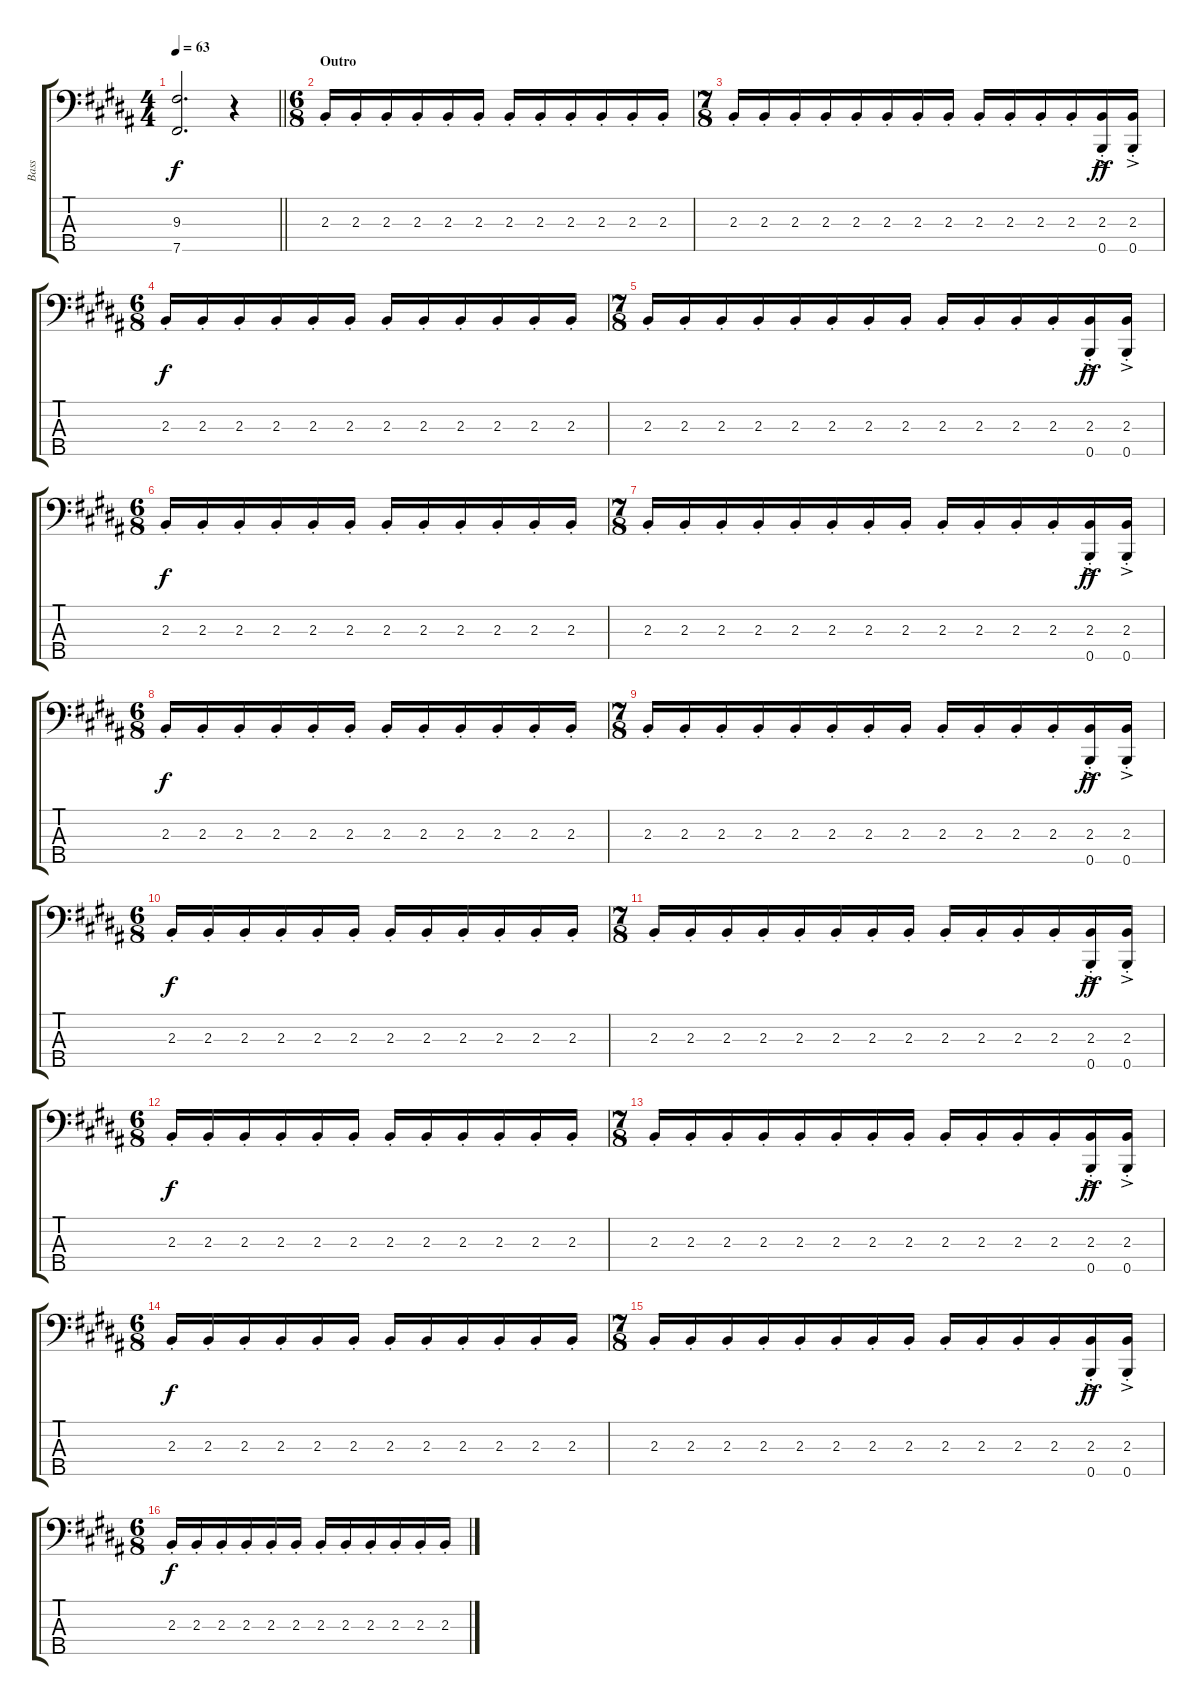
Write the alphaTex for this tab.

\track ("Bass" "Bass") {instrument synthbass1}
\staff {score tabs}
\tuning (G2 D2 A1 E1 B0) {hide}
\ts (4 4)
\tempo 63
\clef f4
\barLineRight lightlight
\ks b
(9.3 7.5).2{d dy f} r.4 |
\ts (6 8)
\section ("" "Outro")
2.3{st}.16 2.3{st}.16 2.3{st}.16 2.3{st}.16 2.3{st}.16 2.3{st}.16 2.3{st}.16 2.3{st}.16 2.3{st}.16 2.3{st}.16 2.3{st}.16 2.3{st}.16 |
\ts (7 8)
2.3{st}.16 2.3{st}.16 2.3{st}.16 2.3{st}.16 2.3{st}.16 2.3{st}.16 2.3{st}.16 2.3{st}.16 2.3{st}.16 2.3{st}.16 2.3{st}.16 2.3{st}.16 (2.3{ac st} 0.5{ac st}).16{dy ff} (2.3{ac st} 0.5{ac st}).16 |
\ts (6 8)
2.3{st}.16{dy f} 2.3{st}.16 2.3{st}.16 2.3{st}.16 2.3{st}.16 2.3{st}.16 2.3{st}.16 2.3{st}.16 2.3{st}.16 2.3{st}.16 2.3{st}.16 2.3{st}.16 |
\ts (7 8)
2.3{st}.16 2.3{st}.16 2.3{st}.16 2.3{st}.16 2.3{st}.16 2.3{st}.16 2.3{st}.16 2.3{st}.16 2.3{st}.16 2.3{st}.16 2.3{st}.16 2.3{st}.16 (2.3{ac st} 0.5{ac st}).16{dy ff} (2.3{ac st} 0.5{ac st}).16 |
\ts (6 8)
2.3{st}.16{dy f} 2.3{st}.16 2.3{st}.16 2.3{st}.16 2.3{st}.16 2.3{st}.16 2.3{st}.16 2.3{st}.16 2.3{st}.16 2.3{st}.16 2.3{st}.16 2.3{st}.16 |
\ts (7 8)
2.3{st}.16 2.3{st}.16 2.3{st}.16 2.3{st}.16 2.3{st}.16 2.3{st}.16 2.3{st}.16 2.3{st}.16 2.3{st}.16 2.3{st}.16 2.3{st}.16 2.3{st}.16 (2.3{ac st} 0.5{ac st}).16{dy ff} (2.3{ac st} 0.5{ac st}).16 |
\ts (6 8)
2.3{st}.16{dy f} 2.3{st}.16 2.3{st}.16 2.3{st}.16 2.3{st}.16 2.3{st}.16 2.3{st}.16 2.3{st}.16 2.3{st}.16 2.3{st}.16 2.3{st}.16 2.3{st}.16 |
\ts (7 8)
2.3{st}.16 2.3{st}.16 2.3{st}.16 2.3{st}.16 2.3{st}.16 2.3{st}.16 2.3{st}.16 2.3{st}.16 2.3{st}.16 2.3{st}.16 2.3{st}.16 2.3{st}.16 (2.3{ac st} 0.5{ac st}).16{dy ff} (2.3{ac st} 0.5{ac st}).16 |
\ts (6 8)
2.3{st}.16{dy f volume 5} 2.3{st}.16 2.3{st}.16 2.3{st}.16 2.3{st}.16 2.3{st}.16 2.3{st}.16 2.3{st}.16 2.3{st}.16 2.3{st}.16 2.3{st}.16 2.3{st}.16 |
\ts (7 8)
2.3{st}.16 2.3{st}.16 2.3{st}.16 2.3{st}.16 2.3{st}.16 2.3{st}.16 2.3{st}.16 2.3{st}.16 2.3{st}.16 2.3{st}.16 2.3{st}.16 2.3{st}.16 (2.3{ac st} 0.5{ac st}).16{dy ff} (2.3{ac st} 0.5{ac st}).16 |
\ts (6 8)
2.3{st}.16{dy f} 2.3{st}.16 2.3{st}.16 2.3{st}.16 2.3{st}.16 2.3{st}.16 2.3{st}.16 2.3{st}.16 2.3{st}.16 2.3{st}.16 2.3{st}.16 2.3{st}.16 |
\ts (7 8)
2.3{st}.16 2.3{st}.16 2.3{st}.16 2.3{st}.16 2.3{st}.16 2.3{st}.16 2.3{st}.16 2.3{st}.16 2.3{st}.16 2.3{st}.16 2.3{st}.16 2.3{st}.16 (2.3{ac st} 0.5{ac st}).16{dy ff} (2.3{ac st} 0.5{ac st}).16 |
\ts (6 8)
2.3{st}.16{dy f} 2.3{st}.16 2.3{st}.16 2.3{st}.16 2.3{st}.16 2.3{st}.16 2.3{st}.16 2.3{st}.16 2.3{st}.16 2.3{st}.16 2.3{st}.16 2.3{st}.16 |
\ts (7 8)
2.3{st}.16 2.3{st}.16 2.3{st}.16 2.3{st}.16 2.3{st}.16 2.3{st}.16 2.3{st}.16 2.3{st}.16 2.3{st}.16 2.3{st}.16 2.3{st}.16 2.3{st}.16 (2.3{ac st} 0.5{ac st}).16{dy ff} (2.3{ac st} 0.5{ac st}).16 |
\ts (6 8)
2.3{st}.16{dy f} 2.3{st}.16 2.3{st}.16 2.3{st}.16 2.3{st}.16 2.3{st}.16 2.3{st}.16 2.3{st}.16 2.3{st}.16 2.3{st}.16 2.3{st}.16 2.3{st}.16
